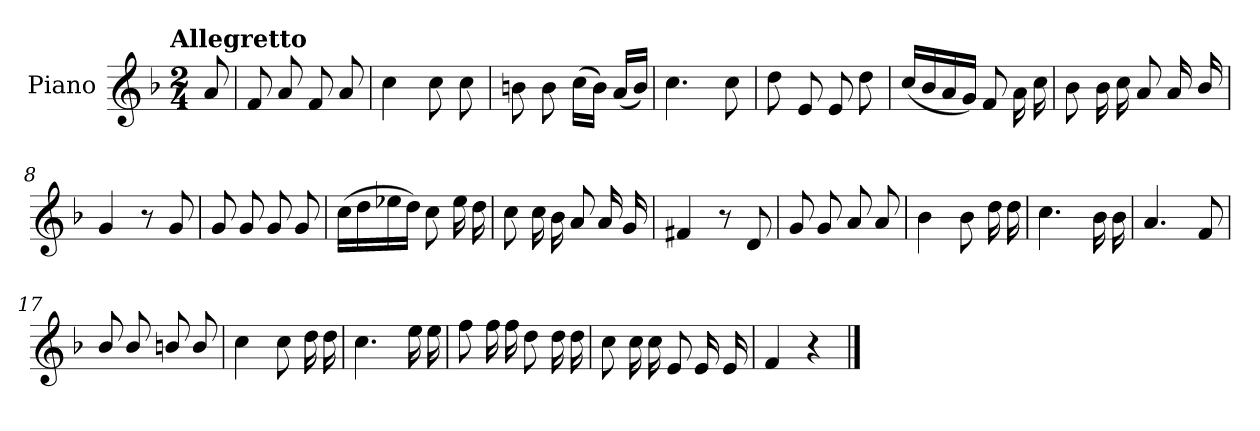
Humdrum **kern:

**kern
*part1
*staff1
*I"Piano
*I'Pno.
*clefG2
*k[b-]
!!LO:TX:omd:t=Allegretto
*M2/4
*MM116
=
8a/
=1
8f/
8a/
8f/
8a/
=2
4cc\
8cc\
8cc\
=3
8bn\
8b\
(>16cc\LL
16b\JJ)
(<16a/LL
16b/JJ)
!!LO:LB:g=z
=4
4.cc\
8cc\
=5
8dd\
8e/
8e/
8dd\
=6
(<16cc/LL
16b-/
16a/
16g/JJ)
8f/
16a\
16cc\
=7
8b-\
16b-\
16cc\
8a/
16a/
16b-/
!!LO:LB:g=z
=8
4g/
8r
8g/
=9
8g/
8g/
8g/
8g/
=10
(>16cc\LL
16dd\
16ee-X\
16dd\JJ)
8cc\
16ee-\
16dd\
=11
8cc\
16cc\
16b-\
8a/
16a/
16g/
!!LO:LB:g=z
=12
4f#X/
8r
8d/
=13
8g/
8g/
8a/
8a/
=14
4b-\
8b-\
16dd\
16dd\
=15
4.cc\
16b-\
16b-\
=16
4.a/
8f/
=17
8b-/
8b-/
8bn/
8b/
!!LO:LB:g=z
=18
4cc\
8cc\
16dd\
16dd\
=19
4.cc\
16ee\
16ee\
=20
8ff\
16ff\
16ff\
8dd\
16dd\
16dd\
=21
8cc\
16cc\
16cc\
8e/
16e/
16e/
=22
4f/
4r
==
*-
